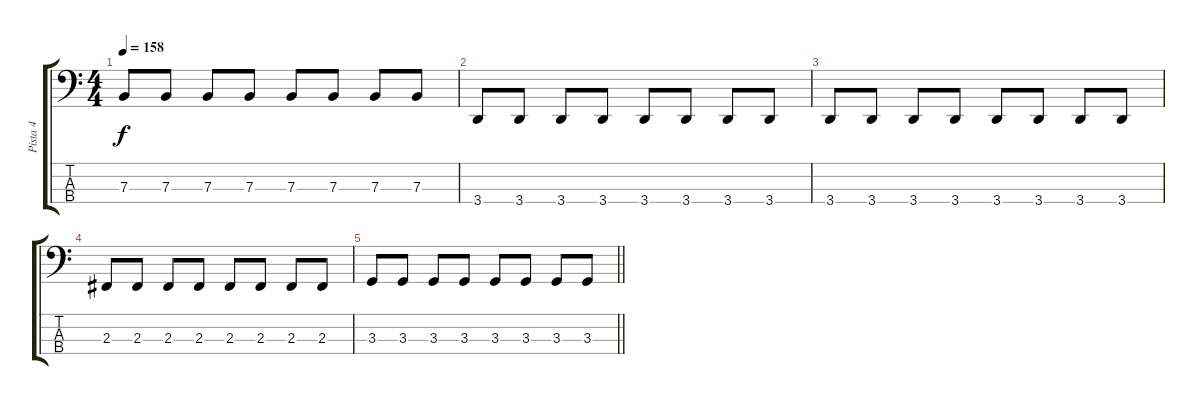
\track ("Pista 4" "Pista 4") {instrument electricbassfinger}
\staff {score tabs}
\tuning (D2 A1 E1 B0) {hide}
\ts (4 4)
\tempo 158
\clef f4
\ks c
7.3.8{dy f} 7.3.8 7.3.8 7.3.8 7.3.8 7.3.8 7.3.8 7.3.8 |
3.4.8 3.4.8 3.4.8 3.4.8 3.4.8 3.4.8 3.4.8 3.4.8 |
3.4.8 3.4.8 3.4.8 3.4.8 3.4.8 3.4.8 3.4.8 3.4.8 |
2.3.8 2.3.8 2.3.8 2.3.8 2.3.8 2.3.8 2.3.8 2.3.8 |
\barLineRight lightlight
3.3.8 3.3.8 3.3.8 3.3.8 3.3.8 3.3.8 3.3.8 3.3.8
